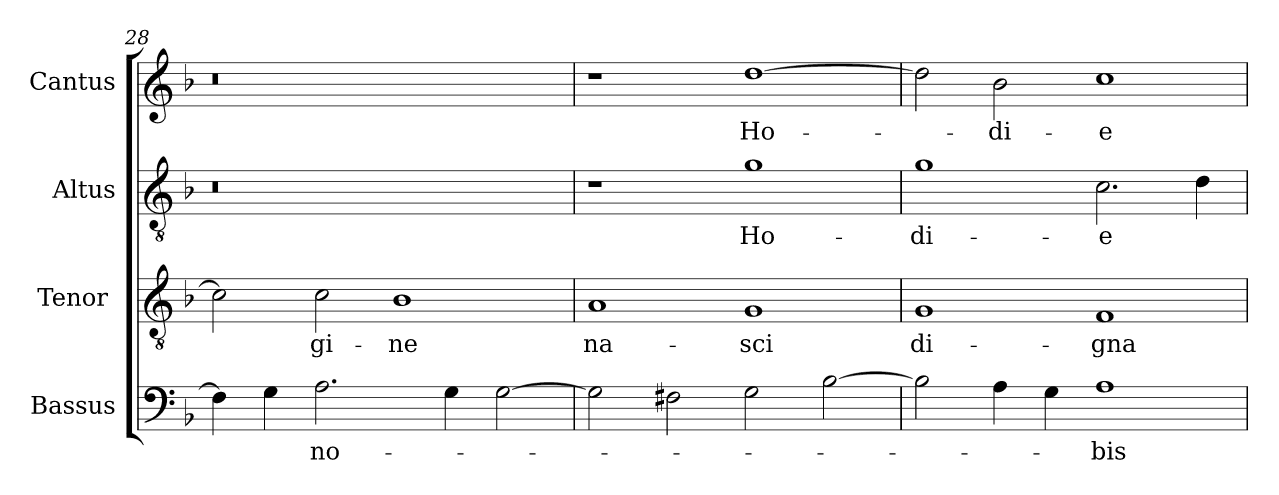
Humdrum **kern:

**kern	**text	**kern	**text	**kern	**text	**kern	**text
*part4	*part4	*part3	*part3	*part2	*part2	*part1	*part1
*staff4	*staff4	*staff3	*staff3	*staff2	*staff2	*staff1	*staff1
*I"Bassus	*	*I"Tenor 	*	*I"Altus	*	*I"Cantus	*
*clefF4	*	*clefGv2	*	*clefGv2	*	*clefG2	*
*k[b-]	*	*k[b-]	*	*k[b-]	*	*k[b-]	*
*F:	*	*F:	*	*F:	*	*F:	*
=28	=28	=28	=28	=28	=28	=28	=28
4F\]	.	2c\]	.	0r	.	0r	.
4G\	.	.	.	.	.	.	.
!	!LO:LY:i	!	!	!	!	!	!
2.A\	no-	2c\	-gi-	.	.	.	.
.	.	1B-\	-ne	.	.	.	.
4G\	.	.	.	.	.	.	.
[2G\	.	.	.	.	.	.	.
=29	=29	=29	=29	=29	=29	=29	=29
2G\]	.	1A/	na-	1r	.	1r	.
2F#X\	.	.	.	.	.	.	.
!	!	!	!	!	!LO:LY:i	!	!
2G\	.	1G/	-sci	1g\	Ho-	[1dd\	Ho-
[2B-\	.	.	.	.	.	.	.
=30	=30	=30	=30	=30	=30	=30	=30
!	!	!	!	!	!LO:LY:i	!	!
2B-\]	.	1G/	di-	1g\	-di-	2dd\]	.
4A\	.	.	.	.	.	2b-\	-di-
4G\	.	.	.	.	.	.	.
!	!LO:LY:i	!	!	!	!LO:LY:i	!	!
1A\	-bis	1F/	-gna-	2.c\	-e	1cc\	-e
.	.	.	.	4d\	.	.	.
=	=	=	=	=	=	=	=
*-	*-	*-	*-	*-	*-	*-	*-
